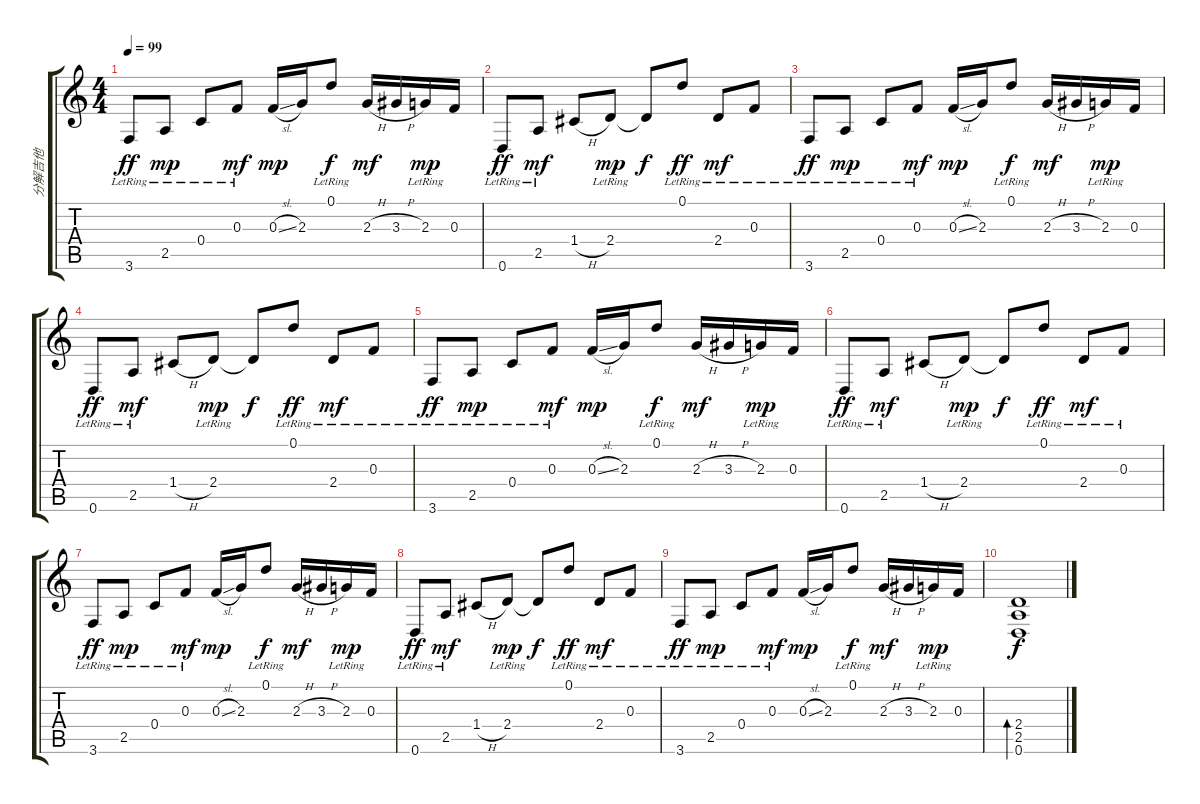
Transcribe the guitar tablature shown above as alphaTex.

\track ("分解吉他" "分解吉他") {instrument electricguitarclean}
\staff {score tabs}
\tuning (D4 A3 F3 C3 G2 D2) {hide}
\ts (4 4)
\tempo 99
\clef g2
\ks c
3.6{lr}.8{dy ff} 2.5{lr}.8{dy mp} 0.4{lr}.8 0.3{lr}.8{dy mf} 0.3{sl}.16{dy mp} 2.3.16 0.1{lr}.8{dy f} 2.3{h}.16{dy mf} 3.3{h}.16 2.3{lr}.16{dy mp} 0.3.16 |
0.6{lr}.8{dy ff} 2.5{lr}.8{dy mf} 1.4{h}.8 2.4{lr}.8{dy mp} 2.4{t}.8{dy f} 0.1{lr}.8{dy ff} 2.4{lr}.8{dy mf} 0.3{lr}.8 |
3.6{lr}.8{dy ff} 2.5{lr}.8{dy mp} 0.4{lr}.8 0.3{lr}.8{dy mf} 0.3{sl}.16{dy mp} 2.3.16 0.1{lr}.8{dy f} 2.3{h}.16{dy mf} 3.3{h}.16 2.3{lr}.16{dy mp} 0.3.16 |
0.6{lr}.8{dy ff} 2.5{lr}.8{dy mf} 1.4{h}.8 2.4{lr}.8{dy mp} 2.4{t}.8{dy f} 0.1{lr}.8{dy ff} 2.4{lr}.8{dy mf} 0.3{lr}.8 |
3.6{lr}.8{dy ff} 2.5{lr}.8{dy mp} 0.4{lr}.8 0.3{lr}.8{dy mf} 0.3{sl}.16{dy mp} 2.3.16 0.1{lr}.8{dy f} 2.3{h}.16{dy mf} 3.3{h}.16 2.3{lr}.16{dy mp} 0.3.16 |
0.6{lr}.8{dy ff} 2.5{lr}.8{dy mf} 1.4{h}.8 2.4{lr}.8{dy mp} 2.4{t}.8{dy f} 0.1{lr}.8{dy ff} 2.4{lr}.8{dy mf} 0.3{lr}.8 |
3.6{lr}.8{dy ff} 2.5{lr}.8{dy mp} 0.4{lr}.8 0.3{lr}.8{dy mf} 0.3{sl}.16{dy mp} 2.3.16 0.1{lr}.8{dy f} 2.3{h}.16{dy mf} 3.3{h}.16 2.3{lr}.16{dy mp} 0.3.16 |
0.6{lr}.8{dy ff} 2.5{lr}.8{dy mf} 1.4{h}.8 2.4{lr}.8{dy mp} 2.4{t}.8{dy f} 0.1{lr}.8{dy ff} 2.4{lr}.8{dy mf} 0.3{lr}.8 |
3.6{lr}.8{dy ff} 2.5{lr}.8{dy mp} 0.4{lr}.8 0.3{lr}.8{dy mf} 0.3{sl}.16{dy mp} 2.3.16 0.1{lr}.8{dy f} 2.3{h}.16{dy mf} 3.3{h}.16 2.3{lr}.16{dy mp} 0.3.16 |
(2.4 2.5 0.6).1{bd 60 dy f}
